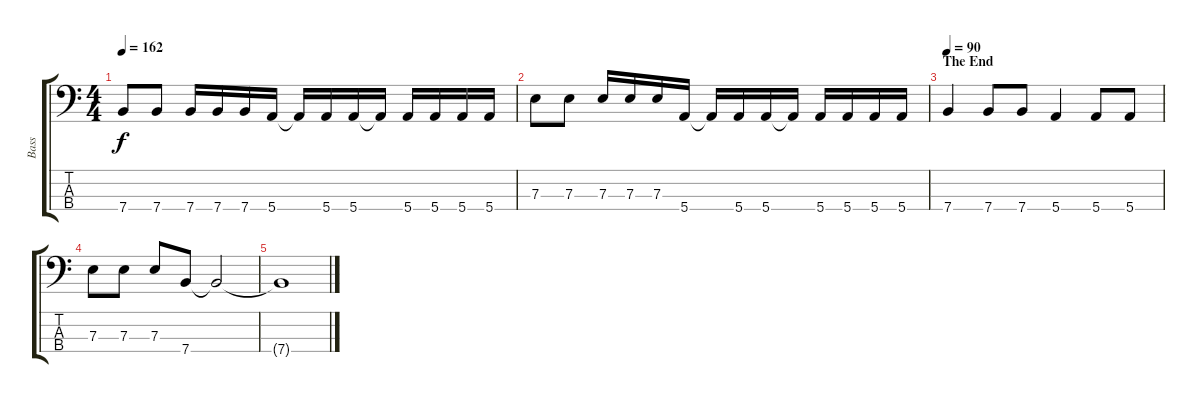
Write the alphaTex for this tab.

\track ("Bass" "Bass") {instrument electricbassfinger}
\staff {score tabs}
\tuning (G2 D2 A1 E1) {hide}
\ts (4 4)
\tempo 162
\clef f4
\ks c
7.4.8{dy f} 7.4.8 7.4.16 7.4.16 7.4.16 5.4.16 5.4{t}.16 5.4.16 5.4.16 5.4{t}.16 5.4.16 5.4.16 5.4.16 5.4.16 |
7.3.8 7.3.8 7.3.16 7.3.16 7.3.16 5.4.16 5.4{t}.16 5.4.16 5.4.16 5.4{t}.16 5.4.16 5.4.16 5.4.16 5.4.16 |
\section ("" "The End")
\tempo 90
7.4.4 7.4.8 7.4.8 5.4.4 5.4.8 5.4.8 |
7.3.8 7.3.8 7.3.8 7.4.8 7.4{t}.2 |
7.4{t}.1
